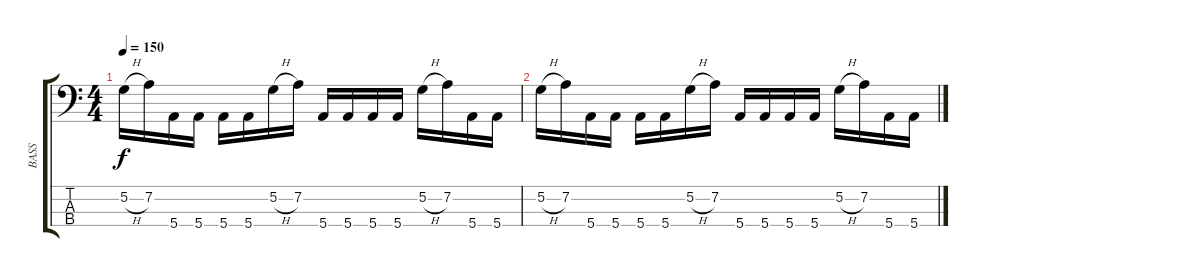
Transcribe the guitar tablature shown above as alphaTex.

\track ("BASS" "BASS") {instrument electricbassfinger}
\staff {score tabs}
\tuning (G2 D2 A1 E1) {hide}
\ts (4 4)
\tempo 150
\clef f4
\ks c
5.2{h}.16{dy f} 7.2.16 5.4.16 5.4.16 5.4.16 5.4.16 5.2{h}.16 7.2.16 5.4.16 5.4.16 5.4.16 5.4.16 5.2{h}.16 7.2.16 5.4.16 5.4.16 |
5.2{h}.16 7.2.16 5.4.16 5.4.16 5.4.16 5.4.16 5.2{h}.16 7.2.16 5.4.16 5.4.16 5.4.16 5.4.16 5.2{h}.16 7.2.16 5.4.16 5.4.16
